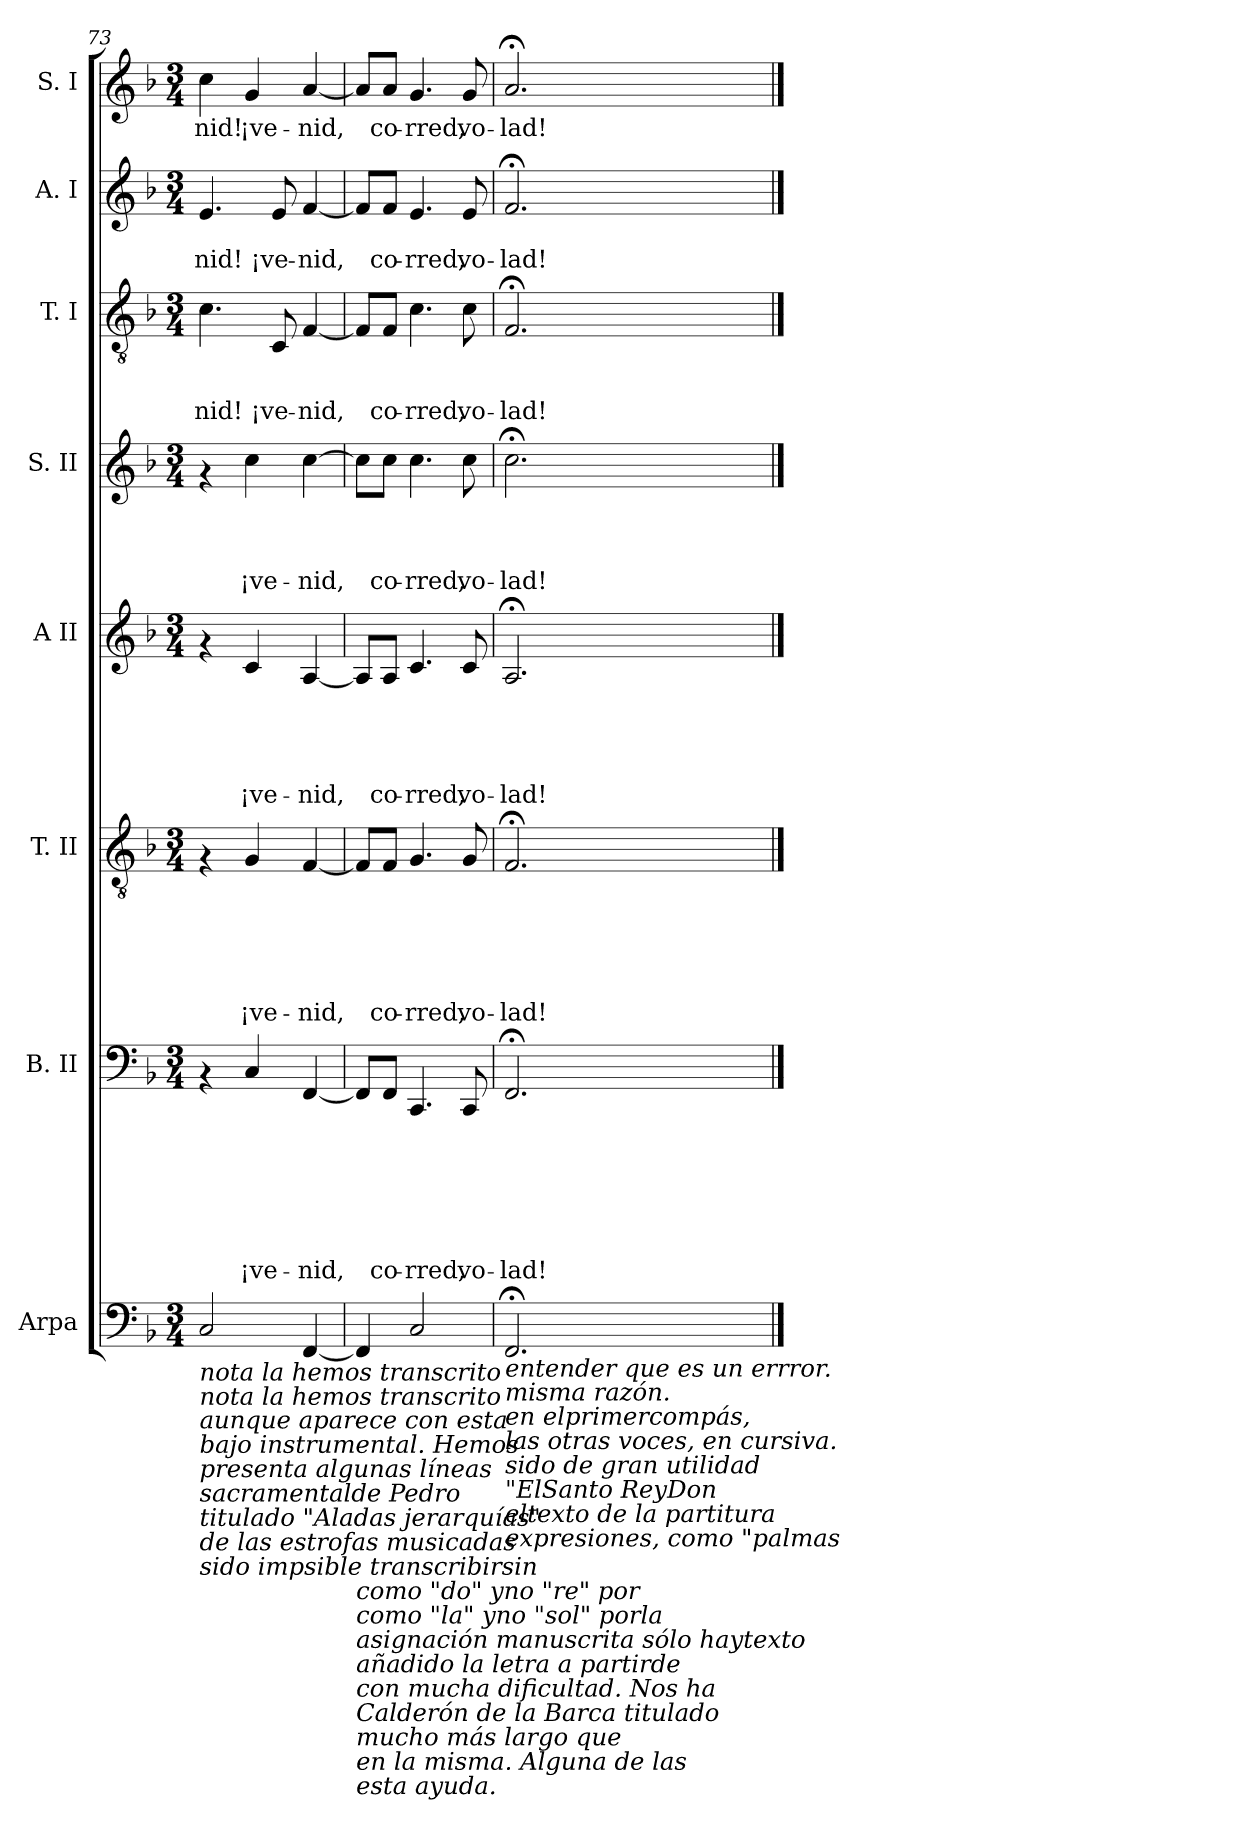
**kern	**kern	**text	**text	**text	**text	**text	**text	**text	**kern	**text	**text	**text	**text	**text	**text	**kern	**text	**text	**text	**text	**text	**kern	**text	**text	**text	**text	**kern	**text	**text	**text	**kern	**text	**text	**kern	**text
*part8	*part7	*part7	*part7	*part7	*part7	*part7	*part7	*part7	*part6	*part6	*part6	*part6	*part6	*part6	*part6	*part5	*part5	*part5	*part5	*part5	*part5	*part4	*part4	*part4	*part4	*part4	*part3	*part3	*part3	*part3	*part2	*part2	*part2	*part1	*part1
*staff8	*staff7	*staff7	*staff7	*staff7	*staff7	*staff7	*staff7	*staff7	*staff6	*staff6	*staff6	*staff6	*staff6	*staff6	*staff6	*staff5	*staff5	*staff5	*staff5	*staff5	*staff5	*staff4	*staff4	*staff4	*staff4	*staff4	*staff3	*staff3	*staff3	*staff3	*staff2	*staff2	*staff2	*staff1	*staff1
*I"Arpa	*I"B. II	*	*	*	*	*	*	*	*I"T. II	*	*	*	*	*	*	*I"A II	*	*	*	*	*	*I"S. II	*	*	*	*	*I"T. I	*	*	*	*I"A. I	*	*	*I"S. I	*
*I'Arpa	*I'B. II	*	*	*	*	*	*	*	*I'T. II	*	*	*	*	*	*	*I'A II	*	*	*	*	*	*I'S. II	*	*	*	*	*I'T. I	*	*	*	*I'A. I	*	*	*I'S. I	*
*clefF4	*clefF4	*	*	*	*	*	*	*	*clefGv2	*	*	*	*	*	*	*clefG2	*	*	*	*	*	*clefG2	*	*	*	*	*clefGv2	*	*	*	*clefG2	*	*	*clefG2	*
*k[b-]	*k[b-]	*	*	*	*	*	*	*	*k[b-]	*	*	*	*	*	*	*k[b-]	*	*	*	*	*	*k[b-]	*	*	*	*	*k[b-]	*	*	*	*k[b-]	*	*	*k[b-]	*
*F:	*F:	*	*	*	*	*	*	*	*F:	*	*	*	*	*	*	*F:	*	*	*	*	*	*F:	*	*	*	*	*F:	*	*	*	*F:	*	*	*F:	*
*M3/4	*M3/4	*	*	*	*	*	*	*	*M3/4	*	*	*	*	*	*	*M3/4	*	*	*	*	*	*M3/4	*	*	*	*	*M3/4	*	*	*	*M3/4	*	*	*M3/4	*
=73	=73	=73	=73	=73	=73	=73	=73	=73	=73	=73	=73	=73	=73	=73	=73	=73	=73	=73	=73	=73	=73	=73	=73	=73	=73	=73	=73	=73	=73	=73	=73	=73	=73	=73	=73
!LO:TX:b:i:t=nota la hemos transcrito	!	!	!	!	!	!	!	!	!	!	!	!	!	!	!	!	!	!	!	!	!	!	!	!	!	!	!	!	!	!	!	!	!	!	!
!LO:TX:b:i:t=nota la hemos transcrito	!	!	!	!	!	!	!	!	!	!	!	!	!	!	!	!	!	!	!	!	!	!	!	!	!	!	!	!	!	!	!	!	!	!	!
!LO:TX:b:i:t=aunque aparece con esta	!	!	!	!	!	!	!	!	!	!	!	!	!	!	!	!	!	!	!	!	!	!	!	!	!	!	!	!	!	!	!	!	!	!	!
!LO:TX:b:i:t=bajo instrumental. Hemos	!	!	!	!	!	!	!	!	!	!	!	!	!	!	!	!	!	!	!	!	!	!	!	!	!	!	!	!	!	!	!	!	!	!	!
!LO:TX:b:i:t=presenta algunas líneas	!	!	!	!	!	!	!	!	!	!	!	!	!	!	!	!	!	!	!	!	!	!	!	!	!	!	!	!	!	!	!	!	!	!	!
!LO:TX:b:i:t=sacramentalde Pedro	!	!	!	!	!	!	!	!	!	!	!	!	!	!	!	!	!	!	!	!	!	!	!	!	!	!	!	!	!	!	!	!	!	!	!
!LO:TX:b:i:t=titulado "Aladas jerarquías"	!	!	!	!	!	!	!	!	!	!	!	!	!	!	!	!	!	!	!	!	!	!	!	!	!	!	!	!	!	!	!	!	!	!	!
!LO:TX:b:i:t=de las estrofas musicadas	!	!	!	!	!	!	!	!	!	!	!	!	!	!	!	!	!	!	!	!	!	!	!	!	!	!	!	!	!	!	!	!	!	!	!
!LO:TX:b:i:t=sido impsible transcribirsin	!	!	!	!	!	!	!	!	!	!	!	!	!	!	!	!	!	!	!	!	!	!	!	!	!	!	!	!	!	!	!	!	!	!	!
!	!	!	!	!	!	!	!	!	!	!	!	!	!	!	!	!	!	!	!	!	!	!	!	!	!	!	!	!	!	!LO:LY:b	!	!	!LO:LY:b	!	!LO:LY:b
2C/	4rAA	.	.	.	.	.	.	.	4rF	.	.	.	.	.	.	4rf	.	.	.	.	.	4rf	.	.	.	.	4.c\	.	.	nid!	4.e/	.	nid!	4cc\	nid!
!	!	!	!	!	!	!	!	!LO:LY:b	!	!	!	!	!	!	!LO:LY:b	!	!	!	!	!	!LO:LY:b	!	!	!	!	!LO:LY:b	!	!	!	!	!	!	!	!	!LO:LY:b
.	4C/	.	.	.	.	.	.	¡ve-	4G/	.	.	.	.	.	¡ve-	4c/	.	.	.	.	¡ve-	4cc\	.	.	.	¡ve-	.	.	.	.	.	.	.	4g/	¡ve-
!	!	!	!	!	!	!	!	!	!	!	!	!	!	!	!	!	!	!	!	!	!	!	!	!	!	!	!	!	!	!LO:LY:b	!	!	!LO:LY:b	!	!
.	.	.	.	.	.	.	.	.	.	.	.	.	.	.	.	.	.	.	.	.	.	.	.	.	.	.	8C/	.	.	¡ve-	8e/	.	¡ve-	.	.
!	!	!	!	!	!	!	!	!LO:LY:b	!	!	!	!	!	!	!LO:LY:b	!	!	!	!	!	!LO:LY:b	!	!	!	!	!LO:LY:b	!	!	!	!LO:LY:b	!	!	!LO:LY:b	!	!LO:LY:b
[>4FF/	[>4FF/	.	.	.	.	.	.	-nid,	[>4F/	.	.	.	.	.	-nid,	[>4A/	.	.	.	.	-nid,	[>4cc\	.	.	.	-nid,	[>4F/	.	.	-nid,	[>4f/	.	-nid,	[>4a/	-nid,
=74	=74	=74	=74	=74	=74	=74	=74	=74	=74	=74	=74	=74	=74	=74	=74	=74	=74	=74	=74	=74	=74	=74	=74	=74	=74	=74	=74	=74	=74	=74	=74	=74	=74	=74	=74
!LO:TX:b:i:t=como "do" yno "re" por	!	!	!	!	!	!	!	!	!	!	!	!	!	!	!	!	!	!	!	!	!	!	!	!	!	!	!	!	!	!	!	!	!	!	!
!LO:TX:b:i:t=como "la" yno "sol" porla	!	!	!	!	!	!	!	!	!	!	!	!	!	!	!	!	!	!	!	!	!	!	!	!	!	!	!	!	!	!	!	!	!	!	!
!LO:TX:b:i:t=asignación manuscrita sólo haytexto	!	!	!	!	!	!	!	!	!	!	!	!	!	!	!	!	!	!	!	!	!	!	!	!	!	!	!	!	!	!	!	!	!	!	!
!LO:TX:b:i:t=añadido la letra a partirde	!	!	!	!	!	!	!	!	!	!	!	!	!	!	!	!	!	!	!	!	!	!	!	!	!	!	!	!	!	!	!	!	!	!	!
!LO:TX:b:i:t=con mucha dificultad. Nos ha	!	!	!	!	!	!	!	!	!	!	!	!	!	!	!	!	!	!	!	!	!	!	!	!	!	!	!	!	!	!	!	!	!	!	!
!LO:TX:b:i:t=Calderón de la Barca titulado	!	!	!	!	!	!	!	!	!	!	!	!	!	!	!	!	!	!	!	!	!	!	!	!	!	!	!	!	!	!	!	!	!	!	!
!LO:TX:b:i:t=mucho más largo que	!	!	!	!	!	!	!	!	!	!	!	!	!	!	!	!	!	!	!	!	!	!	!	!	!	!	!	!	!	!	!	!	!	!	!
!LO:TX:b:i:t=en la misma. Alguna de las	!	!	!	!	!	!	!	!	!	!	!	!	!	!	!	!	!	!	!	!	!	!	!	!	!	!	!	!	!	!	!	!	!	!	!
!LO:TX:b:i:t=esta ayuda.	!	!	!	!	!	!	!	!	!	!	!	!	!	!	!	!	!	!	!	!	!	!	!	!	!	!	!	!	!	!	!	!	!	!	!
4FF/]	8FF/L]	.	.	.	.	.	.	.	8F/L]	.	.	.	.	.	.	8A/L]	.	.	.	.	.	8cc\L]	.	.	.	.	8F/L]	.	.	.	8f/L]	.	.	8a/L]	.
!	!	!	!	!	!	!	!	!LO:LY:b	!	!	!	!	!	!	!LO:LY:b	!	!	!	!	!	!LO:LY:b	!	!	!	!	!LO:LY:b	!	!	!	!LO:LY:b	!	!	!LO:LY:b	!	!LO:LY:b
.	8FF/J	.	.	.	.	.	.	co-	8F/J	.	.	.	.	.	co-	8A/J	.	.	.	.	co-	8cc\J	.	.	.	co-	8F/J	.	.	co-	8f/J	.	co-	8a/J	co-
!	!	!	!	!	!	!	!	!LO:LY:b	!	!	!	!	!	!	!LO:LY:b	!	!	!	!	!	!LO:LY:b	!	!	!	!	!LO:LY:b	!	!	!	!LO:LY:b	!	!	!LO:LY:b	!	!LO:LY:b
2C/	4.CC/	.	.	.	.	.	.	-rred,	4.G/	.	.	.	.	.	-rred,	4.c/	.	.	.	.	-rred,	4.cc\	.	.	.	-rred,	4.c\	.	.	-rred,	4.e/	.	-rred,	4.g/	-rred,
!	!	!	!	!	!	!	!	!LO:LY:b	!	!	!	!	!	!	!LO:LY:b	!	!	!	!	!	!LO:LY:b	!	!	!	!	!LO:LY:b	!	!	!	!LO:LY:b	!	!	!LO:LY:b	!	!LO:LY:b
.	8CC/	.	.	.	.	.	.	vo-	8G/	.	.	.	.	.	vo-	8c/	.	.	.	.	vo-	8cc\	.	.	.	vo-	8c\	.	.	vo-	8e/	.	vo-	8g/	vo-
=75	=75	=75	=75	=75	=75	=75	=75	=75	=75	=75	=75	=75	=75	=75	=75	=75	=75	=75	=75	=75	=75	=75	=75	=75	=75	=75	=75	=75	=75	=75	=75	=75	=75	=75	=75
!LO:TX:b:i:t=entender que es un errror.	!	!	!	!	!	!	!	!	!	!	!	!	!	!	!	!	!	!	!	!	!	!	!	!	!	!	!	!	!	!	!	!	!	!	!
!LO:TX:b:i:t=misma razón.	!	!	!	!	!	!	!	!	!	!	!	!	!	!	!	!	!	!	!	!	!	!	!	!	!	!	!	!	!	!	!	!	!	!	!
!LO:TX:b:i:t=en elprimercompás,	!	!	!	!	!	!	!	!	!	!	!	!	!	!	!	!	!	!	!	!	!	!	!	!	!	!	!	!	!	!	!	!	!	!	!
!LO:TX:b:i:t=las otras voces, en cursiva.	!	!	!	!	!	!	!	!	!	!	!	!	!	!	!	!	!	!	!	!	!	!	!	!	!	!	!	!	!	!	!	!	!	!	!
!LO:TX:b:i:t=sido de gran utilidad	!	!	!	!	!	!	!	!	!	!	!	!	!	!	!	!	!	!	!	!	!	!	!	!	!	!	!	!	!	!	!	!	!	!	!
!LO:TX:b:i:t="ElSanto ReyDon	!	!	!	!	!	!	!	!	!	!	!	!	!	!	!	!	!	!	!	!	!	!	!	!	!	!	!	!	!	!	!	!	!	!	!
!LO:TX:b:i:t=eltexto de la partitura	!	!	!	!	!	!	!	!	!	!	!	!	!	!	!	!	!	!	!	!	!	!	!	!	!	!	!	!	!	!	!	!	!	!	!
!LO:TX:b:i:t=expresiones, como "palmas	!	!	!	!	!	!	!	!	!	!	!	!	!	!	!	!	!	!	!	!	!	!	!	!	!	!	!	!	!	!	!	!	!	!	!
!	!	!	!	!	!	!	!	!LO:LY:b	!	!	!	!	!	!	!LO:LY:b	!	!	!	!	!	!LO:LY:b	!	!	!	!	!LO:LY:b	!	!	!	!LO:LY:b	!	!	!LO:LY:b	!	!LO:LY:b
2.FF;</	2.FF;</	.	.	.	.	.	.	-lad!	2.F;</	.	.	.	.	.	-lad!	2.A;</	.	.	.	.	-lad!	2.cc;<\	.	.	.	-lad!	2.F;</	.	.	-lad!	2.f;</	.	-lad!	2.a;</	-lad!
==	==	==	==	==	==	==	==	==	==	==	==	==	==	==	==	==	==	==	==	==	==	==	==	==	==	==	==	==	==	==	==	==	==	==	==
*-	*-	*-	*-	*-	*-	*-	*-	*-	*-	*-	*-	*-	*-	*-	*-	*-	*-	*-	*-	*-	*-	*-	*-	*-	*-	*-	*-	*-	*-	*-	*-	*-	*-	*-	*-
